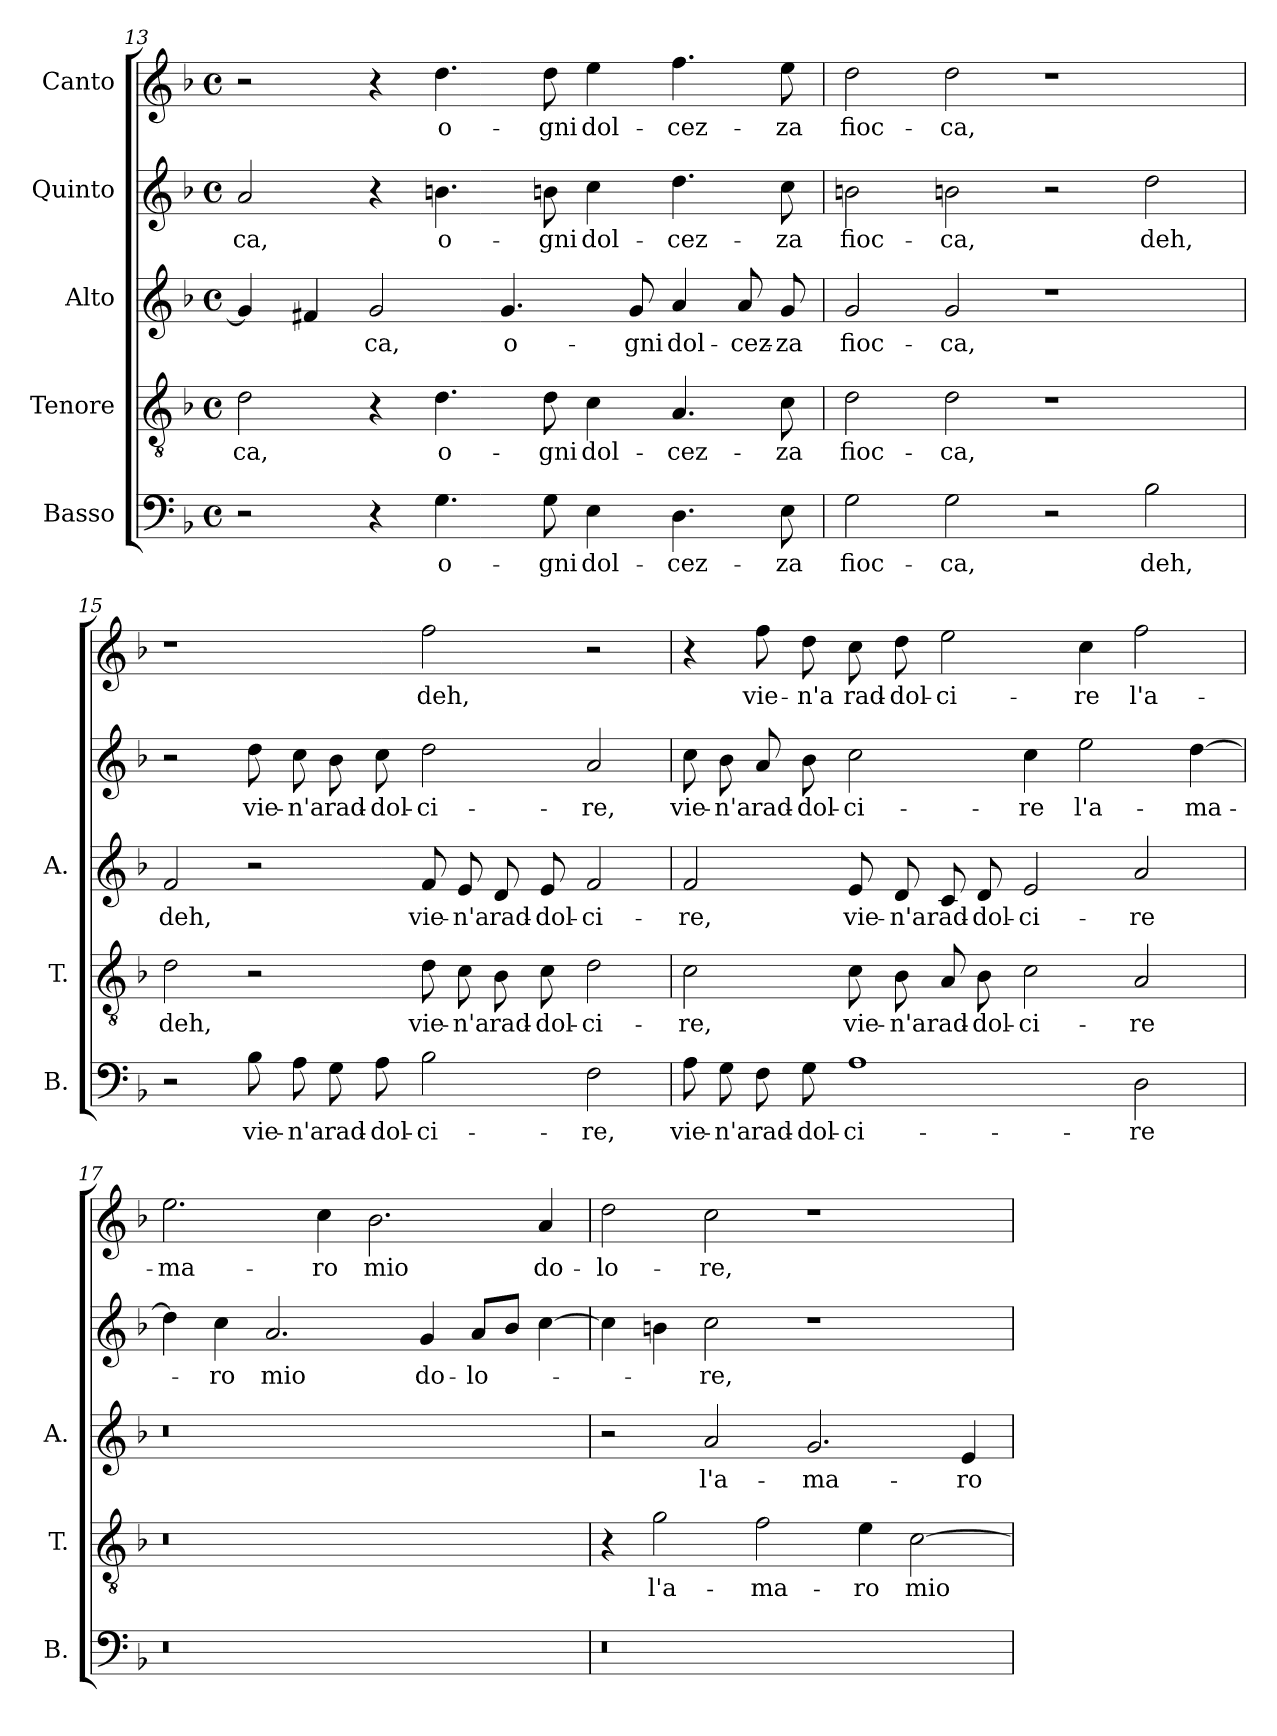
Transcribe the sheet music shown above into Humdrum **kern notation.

**kern	**text	**kern	**text	**kern	**text	**kern	**text	**kern	**text
*part5	*part5	*part4	*part4	*part3	*part3	*part2	*part2	*part1	*part1
*staff5	*staff5	*staff4	*staff4	*staff3	*staff3	*staff2	*staff2	*staff1	*staff1
*I"Basso	*	*I"Tenore	*	*I"Alto	*	*I"Quinto	*	*I"Canto	*
*I'B.	*	*I'T.	*	*I'A.	*	*	*	*	*
*clefF4	*	*clefGv2	*	*clefG2	*	*clefG2	*	*clefG2	*
*k[b-]	*	*k[b-]	*	*k[b-]	*	*k[b-]	*	*k[b-]	*
*F:	*	*F:	*	*F:	*	*F:	*	*F:	*
*M4/4	*	*M4/4	*	*M4/4	*	*M4/4	*	*M4/4	*
*met(c)	*	*met(c)	*	*met(c)	*	*met(c)	*	*met(c)	*
=13	=13	=13	=13	=13	=13	=13	=13	=13	=13
2r	.	2d\	-ca,	4g/]	.	2a/	-ca,	2r	.
.	.	.	.	4f#X/	.	.	.	.	.
4r	.	4r	.	2g/	-ca,	4r	.	4r	.
4.G\	o-	4.d\	o-	.	.	4.bn\	o-	4.dd\	o-
.	.	.	.	4.g/	o-	.	.	.	.
8G\	-gni	8d\	-gni	.	.	8bn\	-gni	8dd\	-gni
4E\	dol-	4c\	dol-	.	.	4cc\	dol-	4ee\	dol-
.	.	.	.	8g/	-gni	.	.	.	.
4.D\	-cez-	4.A/	-cez-	4a/	dol-	4.dd\	-cez-	4.ff\	-cez-
.	.	.	.	8a/	-cez-	.	.	.	.
8E\	-za	8c\	-za	8g/	-za	8cc\	-za	8ee\	-za
=14	=14	=14	=14	=14	=14	=14	=14	=14	=14
2G\	fioc-	2d\	fioc-	2g/	fioc-	2bn\	fioc-	2dd\	fioc-
2G\	-ca,	2d\	-ca,	2g/	-ca,	2bn\	-ca,	2dd\	-ca,
2r	.	1r	.	1r	.	2r	.	1r	.
2B-\	deh,	.	.	.	.	2dd\	deh,	.	.
=15	=15	=15	=15	=15	=15	=15	=15	=15	=15
2r	.	2d\	deh,	2f/	deh,	2r	.	1r	.
8B-\	vie-	2r	.	2r	.	8dd\	vie-	.	.
8A\	-n'a	.	.	.	.	8cc\	-n'a	.	.
8G\	rad-	.	.	.	.	8b-\	rad-	.	.
8A\	-dol-	.	.	.	.	8cc\	-dol-	.	.
2B-\	-ci-	8d\	vie-	8f/	vie-	2dd\	-ci-	2ff\	deh,
.	.	8c\	-n'a	8e/	-n'a	.	.	.	.
.	.	8B-\	rad-	8d/	rad-	.	.	.	.
.	.	8c\	-dol-	8e/	-dol-	.	.	.	.
2F\	-re,	2d\	-ci-	2f/	-ci-	2a/	-re,	2r	.
=16	=16	=16	=16	=16	=16	=16	=16	=16	=16
8A\	vie-	2c\	-re,	2f/	-re,	8cc\	vie-	4r	.
8G\	-n'a	.	.	.	.	8b-\	-n'a	.	.
8F\	rad-	.	.	.	.	8a/	rad-	8ff\	vie-
8G\	-dol-	.	.	.	.	8b-\	-dol-	8dd\	-n'a
1A\	-ci-	8c\	vie-	8e/	vie-	2cc\	-ci-	8cc\	rad-
.	.	8B-\	-n'a	8d/	-n'a	.	.	8dd\	-dol-
.	.	8A/	rad-	8c/	rad-	.	.	2ee\	-ci-
.	.	8B-\	-dol-	8d/	-dol-	.	.	.	.
.	.	2c\	-ci-	2e/	-ci-	4cc\	-re	.	.
.	.	.	.	.	.	2ee\	l'a-	4cc\	-re
2D\	-re	2A/	-re	2a/	-re	.	.	2ff\	l'a-
.	.	.	.	.	.	[4dd\	-ma-	.	.
=17	=17	=17	=17	=17	=17	=17	=17	=17	=17
!LO:N:vis=0	!	!LO:N:vis=0	!	!LO:N:vis=0	!	!	!	!	!
1r	.	1r	.	1r	.	4dd\]	.	2.ee\	-ma-
.	.	.	.	.	.	4cc\	-ro	.	.
.	.	.	.	.	.	2.a/	mio	.	.
.	.	.	.	.	.	.	.	4cc\	-ro
1ryy	.	1ryy	.	1ryy	.	.	.	2.b-\	mio
.	.	.	.	.	.	4g/	do-	.	.
.	.	.	.	.	.	8a/L	-lo-	.	.
.	.	.	.	.	.	8b-/J	.	.	.
.	.	.	.	.	.	[4cc\	.	4a/	do-
=18	=18	=18	=18	=18	=18	=18	=18	=18	=18
!LO:N:vis=0	!	!	!	!	!	!	!	!	!
1r	.	4r	.	2r	.	4cc\]	.	2dd\	-lo-
.	.	2g\	l'a-	.	.	4bn\	.	.	.
.	.	.	.	2a/	l'a-	2cc\	-re,	2cc\	-re,
.	.	2f\	-ma-	.	.	.	.	.	.
1ryy	.	.	.	2.g/	-ma-	1r	.	1r	.
.	.	4e\	-ro	.	.	.	.	.	.
.	.	[2c\	mio	.	.	.	.	.	.
.	.	.	.	4e/	-ro	.	.	.	.
=	=	=	=	=	=	=	=	=	=
*-	*-	*-	*-	*-	*-	*-	*-	*-	*-
